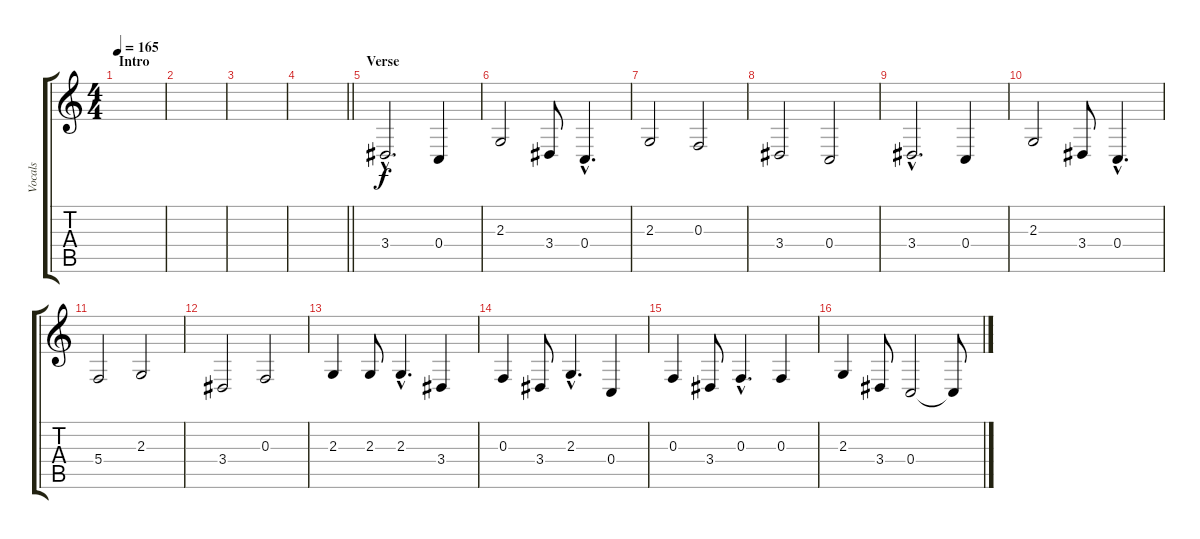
\track ("Vocals" "Vocals") {instrument lead2sawtooth}
\staff {score tabs}
\tuning (D4 A3 F3 C3 G2 C2) {hide}
\ts (4 4)
\section ("" "Intro")
\tempo 165
\clef g2
\ks c
|
|
|
\barLineRight lightlight
|
\section ("" "Verse")
3.4{hac}.2{d} 0.4.4 |
2.3.2 3.4.8 0.4{hac}.4{d} |
2.3.2 0.3.2 |
3.4.2 0.4.2 |
3.4{hac}.2{d} 0.4.4 |
2.3.2 3.4.8 0.4{hac}.4{d} |
5.4.2 2.3.2 |
3.4.2 0.3.2 |
2.3.4 2.3.8 2.3{hac}.4{d} 3.4.4 |
0.3.4 3.4.8 2.3{hac}.4{d} 0.4.4 |
0.3.4 3.4.8 0.3{hac}.4{d} 0.3.4 |
2.3.4 3.4.8 0.4.2 0.4{t}.8
